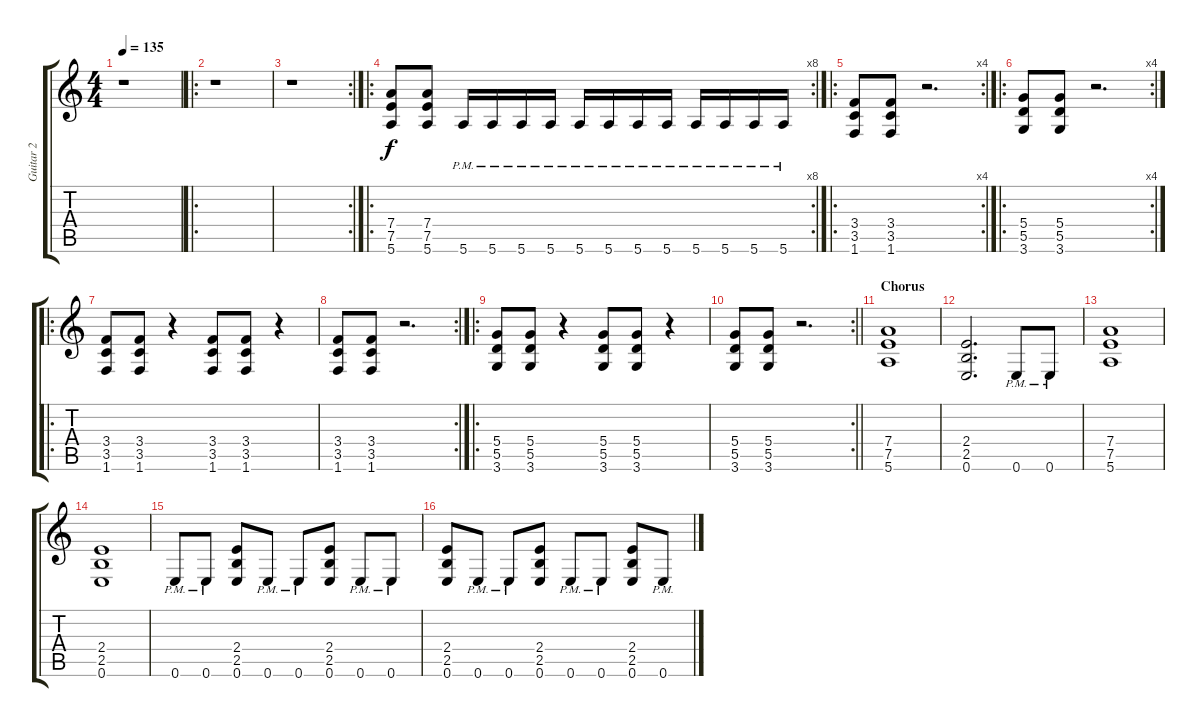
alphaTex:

\track ("Guitar 2" "Guitar 2") {instrument distortionguitar}
\staff {score tabs}
\tuning (E4 B3 G3 D3 A2 E2) {hide}
\ts (4 4)
\tempo 135
\clef g2
\ks c
r.1{dy f} |
\ro
r.1 |
\rc 2
r.1 |
\ro
\rc 8
(7.4 7.5 5.6).8 (7.4 7.5 5.6).8 5.6{pm}.16 5.6{pm}.16 5.6{pm}.16 5.6{pm}.16 5.6{pm}.16 5.6{pm}.16 5.6{pm}.16 5.6{pm}.16 5.6{pm}.16 5.6{pm}.16 5.6{pm}.16 5.6{pm}.16 |
\ro
\rc 4
(3.4 3.5 1.6).8 (3.4 3.5 1.6).8 r.2{d} |
\ro
\rc 4
(5.4 5.5 3.6).8 (5.4 5.5 3.6).8 r.2{d} |
\ro
(3.4 3.5 1.6).8 (3.4 3.5 1.6).8 r.4 (3.4 3.5 1.6).8 (3.4 3.5 1.6).8 r.4 |
\rc 2
(3.4 3.5 1.6).8 (3.4 3.5 1.6).8 r.2{d} |
\ro
(5.4 5.5 3.6).8 (5.4 5.5 3.6).8 r.4 (5.4 5.5 3.6).8 (5.4 5.5 3.6).8 r.4 |
\rc 2
\barLineRight lightlight
(5.4 5.5 3.6).8 (5.4 5.5 3.6).8 r.2{d} |
\section ("" "Chorus")
(7.4 7.5 5.6).1 |
(2.4 2.5 0.6).2{d} 0.6{pm}.8 0.6{pm}.8 |
(7.4 7.5 5.6).1 |
(2.4 2.5 0.6).1 |
0.6{pm}.8 0.6{pm}.8 (2.4 2.5 0.6).8 0.6{pm}.8 0.6{pm}.8 (2.4 2.5 0.6).8 0.6{pm}.8 0.6{pm}.8 |
(2.4 2.5 0.6).8 0.6{pm}.8 0.6{pm}.8 (2.4 2.5 0.6).8 0.6{pm}.8 0.6{pm}.8 (2.4 2.5 0.6).8 0.6{pm}.8
